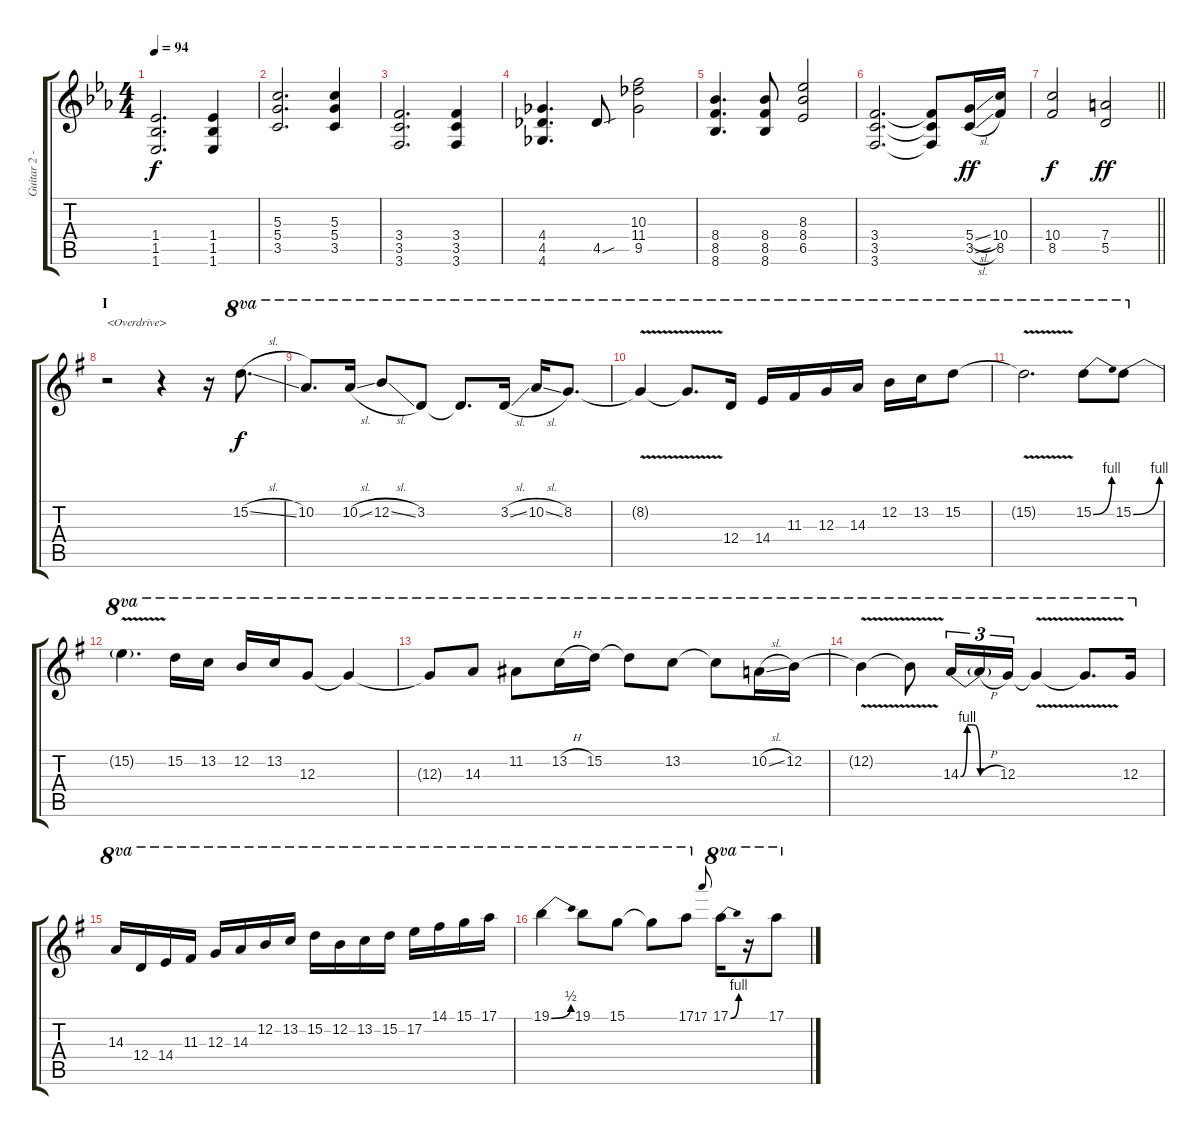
\track ("Guitar 2 - Sunao" "Guitar 2 -") {instrument electricguitarjazz}
\staff {score tabs}
\tuning (E4 B3 G3 D3 A2 D2) {hide}
\ts (4 4)
\tempo 94
\clef g2
\ks eb
(1.4 1.5 1.6).2{d dy f} (1.4 1.5 1.6).4 |
(5.3 5.4 3.5).2{d} (5.3 5.4 3.5).4 |
(3.4 3.5 3.6).2{d} (3.4 3.5 3.6).4 |
(4.4 4.5 4.6).4{d} 4.5{sou}.8 (10.3 11.4 9.5).2 |
(8.4 8.5 8.6).4{d} (8.4 8.5 8.6).8 (8.3 8.4 6.5).2 |
(3.4 3.5 3.6).2{d} (3.4{t} 3.5{t} 3.6{t}).8 (5.4{sl} 3.5{sl}).16{dy ff} (10.4 8.5).16 |
\barLineRight lightlight
(10.4 8.5).2{dy f} (7.4 5.5).2{dy ff} |
\section ("" "I")
\ks g
r.2{txt "<Overdrive>"} r.4 r.16{volume 12 balance 8 instrument overdrivenguitar} 15.2{sl}.8{d ot 8va dy f} |
10.2.8{d ot 8va} 10.2{sl}.16{ot 8va} 12.2{sl}.8{ot 8va} 3.2.8{ot 8va} 3.2{t}.8{d ot 8va} 3.2{sl}.16{ot 8va} 10.2{sl}.16{ot 8va} 8.2.8{d ot 8va} |
8.2{v t}.4{ot 8va} 8.2{t}.8{d ot 8va} 12.4.16{ot 8va} 14.4.16{ot 8va} 11.3.16{ot 8va} 12.3.16{ot 8va} 14.3.16{ot 8va} 12.2.16{ot 8va} 13.2.16{ot 8va} 15.2.8{ot 8va} |
15.2{v t}.2{d ot 8va} 15.2{be (bend 0 0 60 4)}.8{ot 8va} 15.2{be (bend 0 0 60 4)}.8{ot 8va} |
15.2{v t}.4{d ot 8va} 15.2.16{ot 8va} 13.2.16{ot 8va} 12.2.16{ot 8va} 13.2.16{ot 8va} 12.3.8{ot 8va} 12.3{t}.4{ot 8va} |
12.3{t}.8{ot 8va} 14.3.8{ot 8va} 11.2.8{ot 8va} 13.2{h}.16{ot 8va} 15.2.16{ot 8va} 15.2{t}.8{ot 8va} 13.2.8{ot 8va} 13.2{t}.8{ot 8va} 10.2{sl}.16{ot 8va} 12.2.16{ot 8va} |
12.2{v t}.4{ot 8va} 12.2{t}.8{ot 8va} 14.3{be (custom 0 0 10 4 20 4 30 0 60 0)}.16{tu (3 2) ot 8va} 14.3{h t}.16{tu (3 2) ot 8va} 12.3.16{tu (3 2) ot 8va} 12.3{v t}.4{ot 8va} 12.3{t}.8{d ot 8va} 12.3.16{ot 8va} |
14.3.16{ot 8va} 12.4.16{ot 8va} 14.4.16{ot 8va} 11.3.16{ot 8va} 12.3.16{ot 8va} 14.3.16{ot 8va} 12.2.16{ot 8va} 13.2.16{ot 8va} 15.2.16{ot 8va} 12.2.16{ot 8va} 13.2.16{ot 8va} 15.2.16{ot 8va} 17.2.16{ot 8va} 14.1.16{ot 8va} 15.1.16{ot 8va} 17.1.16{ot 8va} |
19.1{be (bend 0 0 60 2)}.4{ot 8va} 19.1.8{ot 8va} 15.1.8{ot 8va} 15.1{t}.8{ot 8va} 17.1.8{ot 8va} 17.1.8{gr onbeat} 17.1{be (bend 0 0 60 4)}.16{ot 8va} r.16{ot 8va} 17.1.8{ot 8va}
